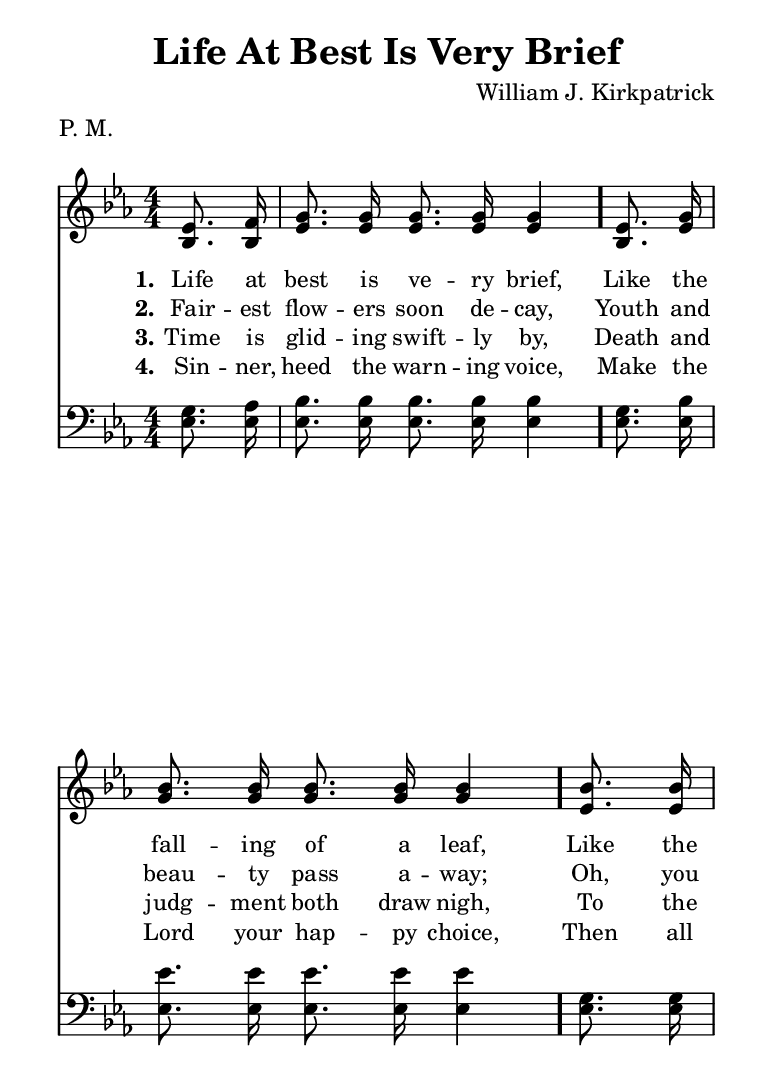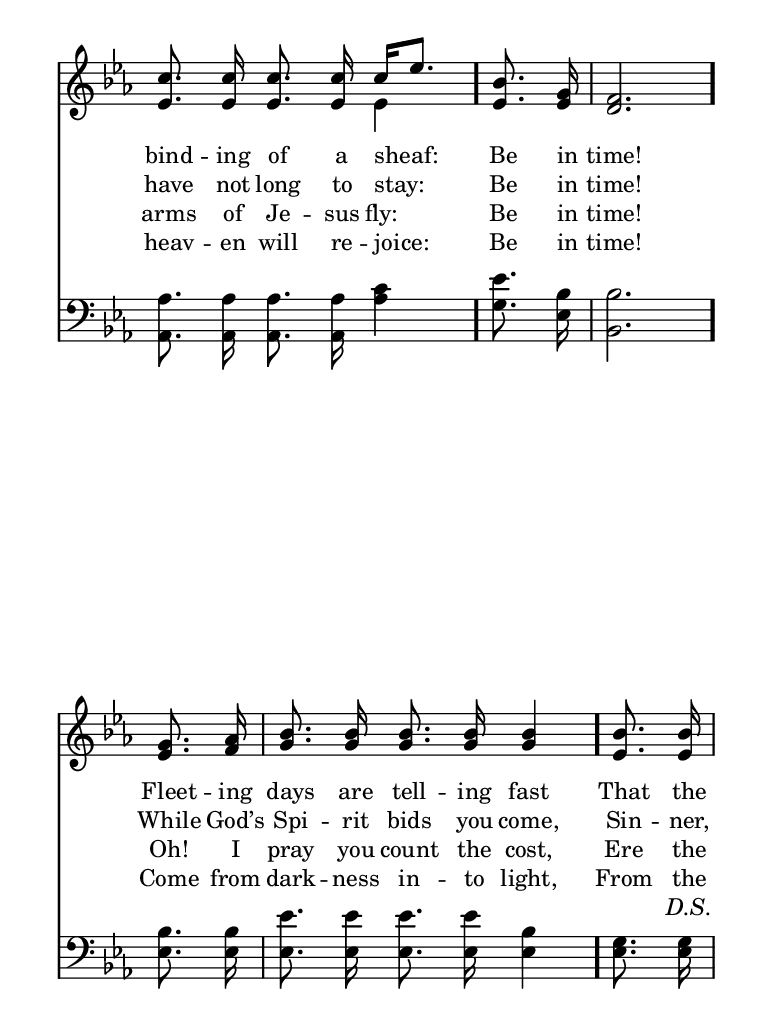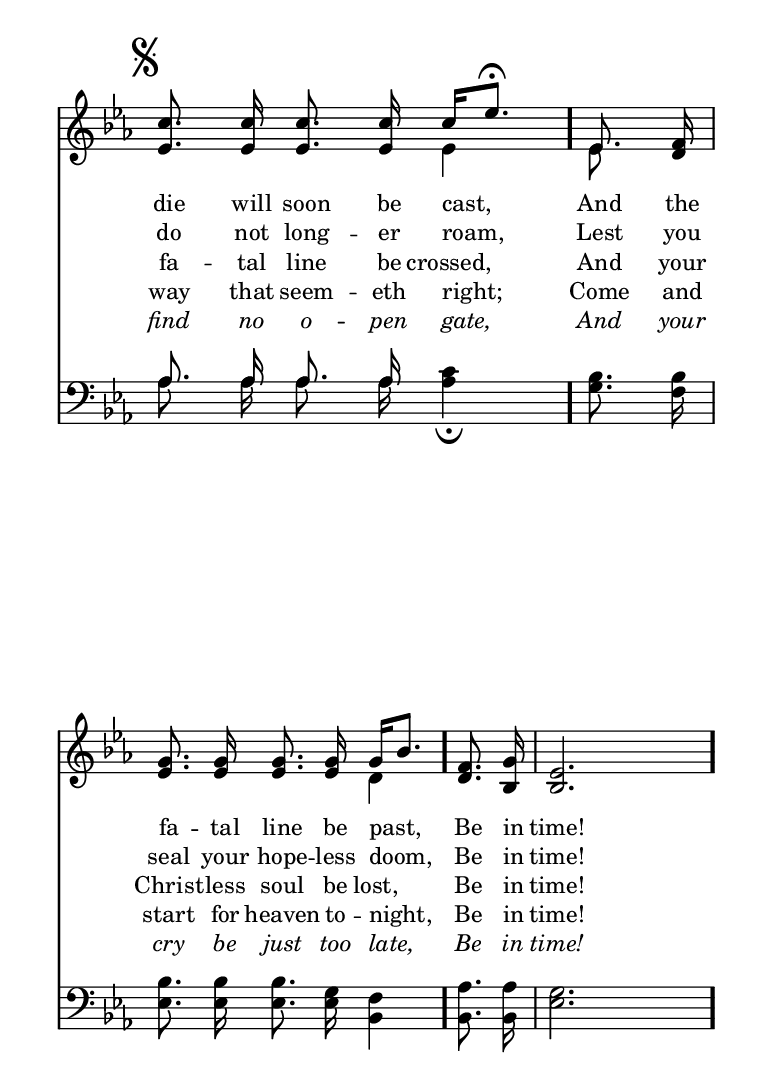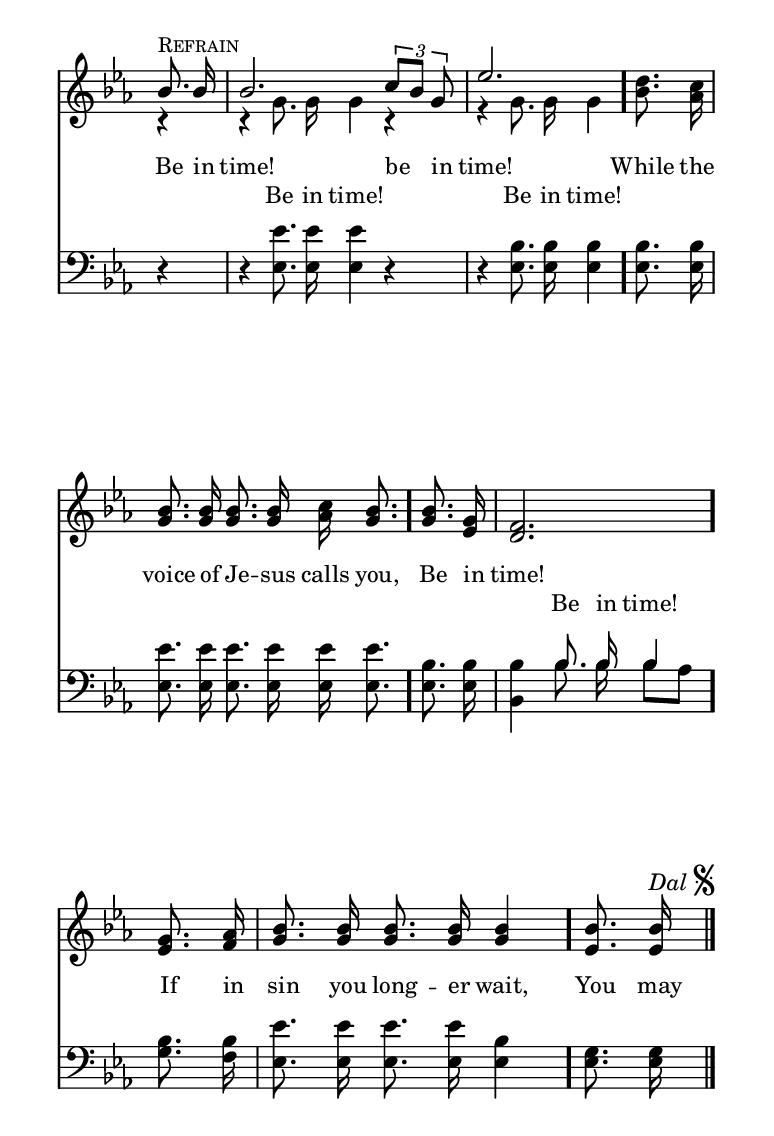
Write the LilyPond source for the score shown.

\include "common/global.ily"
\paper {
  \include "common/paper.ily"
  ragged-last-bottom = ##t
  systems-per-page = #(cond (is-eogsized 4) (#t #f))
  page-count = #(cond (is-eogsized 2) (#t #f))
  system-count = #(cond (is-eogsized 6) (#t #f))
}

\header{
  %gospel
  hymnnumber = "102"
  title = "Life At Best Is Very Brief"
  tunename = ""
  meter = "P. M."
  poet = ""
  composer = "William J. Kirkpatrick"
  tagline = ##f
}

% for fermata in MIDI
ta = { \tempo 4=80 }
tb = { \tempo 4=40 }
marksegno = { \mark \markup { \musicglyph #"scripts.segno" } }

patternAAds = { c8. c16 c8. c16 c4 }
patternAA = { \ta c8. c16 | \patternAAds }
patternABds = { \ta c8. c16 c8. c16 c16[ c8.] }
patternAB = { \ta c8. c16 \patternABds }
patternACds = { c8. c16 c8. c16 \tb c4 \ta }
patternAC = { \ta c8. c16 | \patternACds }

patternBA = { \ta c8. c16 | c2. }

patternCA = { \ta c8. c16 | c8. c16 c8. c16 c16 c8. }

lyricsInvis = { \override LyricText.stencil = ##f \override LyricHyphen.stencil = ##f }
lyricsVis = { \revert LyricText.stencil \revert LyricHyphen.stencil }

global = {
  \include "common/overrides.ily"
  \override Staff.TimeSignature.style = #'numbered
  \time 4/4
  \override Score.MetronomeMark.transparent = ##t % hide all fermata changes too
  \ta
  \key ees \major
  \partial 4
  \autoBeamOff
}

notesSoprano = {
\global
\relative c' {

  \changePitch \patternAA { ees f | g g g g g }
  \changePitch \patternAA { ees g | bes bes bes bes bes }
  \changePitch \patternAB { bes bes | c c c c c ees }
  \changePitch \patternBA { bes g | f }

  \changePitch \patternAA { g aes | bes bes bes bes bes}
  \changePitch \patternAB { bes bes | c c c c c ees \fermata }
  \changePitch \patternAB { ees, f | g g g g g bes }
  \changePitch \patternBA { f g | ees }

  << s^\markup { \small \caps "Refrain" }
  { \stemUp bes'8. bes16 | bes2. \tuplet 3/2 { c8[ bes] g } | ees'2. } >>
  \changePitch \patternCA { d c | bes bes bes bes c bes }
  bes8. g16 | f2.
  \changePitch \patternAA { g aes | bes bes bes bes bes }
  bes8. bes16^\markup { \italic { Dal } \raise #1 \musicglyph #"scripts.segno" }

  \bar "|."

}
}

notesSopranoDS = {
\relative c'' {
  \changePitch \patternABds { c c c c c ees \fermata }
  \changePitch \patternAB { ees, f | g g g g g bes }
  \changePitch \patternBA { f g | ees }
}
}

notesAlto = {
\global
\relative e' {

  \changePitch \patternAA { bes bes | ees ees ees ees ees }
  \changePitch \patternAA { bes ees | g g g g g }
  \changePitch \patternAA { ees ees | ees ees ees ees ees }
  \changePitch \patternBA { ees ees | d }

  \changePitch \patternAA { ees f | g g g g g }
  \changePitch \patternAA { ees ees | ees ees ees ees ees }
  \changePitch \patternAA { ees d | ees ees ees ees d }
  \changePitch \patternBA { d bes | bes }

  r4 | r4 g'8. g16 g4 r4 | r4 g8. g16 g4
  \changePitch \patternCA { bes aes | g g g g aes g }
  g8. ees16 | d2.
  \changePitch \patternAA { ees f | g g g g g }
  ees8. ees16

}
}

restsAlto = {

  \repeat unfold 32 \skip 4
  r4 | r4
  \skip 4 \skip 4
  r4 | r4

}

notesAltoDS = {
\relative e' {
  \changePitch \patternAAds { ees ees ees ees ees }
  \changePitch \patternAA { ees d | ees ees ees ees d }
  \changePitch \patternBA { d bes | bes }
}
}

notesAltoSecond = {
\autoBeamOff
\relative e' {
\override NoteHead.font-size = #-4 {
\repeat unfold 29 \skip 4
bes4 c8. c16 bes4
}
}
}

notesTenor = {
\global
\relative a {

  \changePitch \patternAA { g aes | bes bes bes bes bes }
  \changePitch \patternAA { g bes | ees ees ees ees ees }
  \changePitch \patternAA { g, g | aes aes aes aes c }
  \changePitch \patternBA { ees bes | bes }

  \changePitch \patternAA { bes bes | ees ees ees ees bes }
  \changePitch \patternAA { g g | aes aes aes aes c }
  \changePitch \patternAA { bes bes | bes bes bes g f }
  \changePitch \patternBA { aes aes | g }

  r4 | r4 ees'8. ees16 ees4 r4 | r4 bes8. bes16 bes4
  \changePitch \patternCA { bes bes | ees ees ees ees ees ees }
  bes8. bes16 | bes4 bes8. bes16 bes4
  \changePitch \patternAA { bes bes | ees ees ees ees bes }
  g8. g16

}
}

notesTenorDS = {
\relative a {
  \changePitch \patternAAds { aes aes aes aes c }
  \changePitch \patternAA { bes bes | bes bes bes g f }
  \changePitch \patternBA { aes aes | g }
}
}

notesTenorSecond = {
\autoBeamOff
\relative a {
\override NoteHead.font-size = #-4 {
\repeat unfold 29 \skip 4
g4 aes8. aes16 g4
}
}
}

notesBass = {
\global
\relative f {

  \changePitch \patternAA { ees ees | ees ees ees ees ees }
  \changePitch \patternAA { ees ees | ees ees ees ees ees }
  \changePitch \patternAA { ees ees | aes, aes aes aes aes' }
  \changePitch \patternBA { g ees | bes }

  \changePitch \patternAA { ees ees | ees ees ees ees ees }
  \changePitch \patternAC { ees ees | aes aes aes aes aes_\fermata }
  \changePitch \patternAA { g f | ees ees ees ees bes }
  \changePitch \patternBA { bes bes | ees }

  r4 | r4 ees8. ees16 ees4 r4 | r4 ees8. ees16 ees4
  \changePitch \patternCA { ees ees | ees ees ees ees ees ees }
  ees8. ees16 | bes4 bes'8. bes16 bes8[ aes8]
  \changePitch \patternAA { g f | ees ees ees ees ees }
  ees8. ees16

}
}

notesBassDS = {
\relative f {
  \changePitch \patternACds { aes aes aes aes aes }
  \changePitch \patternAA { g f | ees ees ees ees bes }
  \changePitch \patternBA { bes bes | ees }
}
}

notesBassSecond = {
\autoBeamOff
\relative f, {
\override NoteHead.font-size = #-4 {
\repeat unfold 21 \skip 4
aes8. aes16 aes8. aes16
}
}
}

Refrain = \lyricmode {

%{HIDE>%} Be in time! be in time! \bar "." %{<HIDE%}
%LYRICS Be in time ... be in time ... \bar "."
While the voice of Je -- sus calls you, \bar "."
Be in time! \bar "."
If in sin you long -- er wait, \bar "."
You may %LYRICS find no open gate, % \bar "."
%LYRICS And your cry be just too late,
%LYRICS Be in time!

}

underWords = \lyricmode {

{ \repeat unfold 48 { \skip 4 } }
Be in time! Be in time!
{ \repeat unfold 11 { \skip 4 } }
Be in time!

}

segnoWords = \lyricmode {

{ \repeat unfold 32 { \skip 4 } }
\override LyricText #'font-shape = #'italic
D.S. find no o -- pen gate,
And your cry be just too late,
Be in time!

}

wordsA = \lyricmode {
\set stanza = "1."

Life at best is ve -- ry brief, \bar "."
Like the fall -- ing of a leaf, \bar "."
Like the bind -- ing of a sheaf: \bar "."
Be in time! \bar "."
Fleet -- ing days are tell -- ing fast \bar "."
That the %{HIDE>%} \marksegno %{<HIDE%} die will soon be cast, \bar "."
And the fa -- tal line be past, \bar "."
Be in time! \bar "."

}

wordsB = \lyricmode {
\set stanza = "2."

Fair -- est flow -- ers soon de -- cay,
Youth and beau -- ty pass a -- way;
Oh, you have not long to stay:
Be in time!
While God’s Spi -- rit bids you come,
Sin -- ner, do not long -- er roam,
Lest you seal your hope -- less doom,
Be in time!

\Refrain

}

wordsC = \lyricmode {
\set stanza = "3."

Time is glid -- ing swift -- ly by,
Death and judg -- ment both draw nigh,
To the arms of Je -- sus fly:
Be in time!
Oh! I pray you count the cost,
Ere the fa -- tal line be crossed,
And your Christ -- less soul be lost,
Be in time!

}

wordsD = \lyricmode {
\set stanza = "4."

Sin -- ner, heed the warn -- ing voice,
Make the Lord your hap -- py choice,
Then all heav -- en will re -- joice:
Be in time!
Come from dark -- ness in -- to light,
From the way that seem -- eth right;
Come and start for heaven to -- night,
Be in time!

}

music = \context ChoirStaff <<
    \context Staff = upper <<
      \set Staff.autoBeaming = ##f
      \set ChoirStaff.systemStartDelimiter = #'SystemStartBar
      \set ChoirStaff.printPartCombineTexts = ##f
      \partcombine #'(2 . 9) \notesSoprano \notesAlto
      \context NullVoice = sopranos { \voiceOne << \notesSoprano >> }
      \context NullVoice = altos { \voiceTwo << \notesAlto >> }
      \context Voice = altosRests { \voiceTwo << \restsAlto >> }
      \context NullVoice = altosSecond { \voiceFour << \notesAltoSecond >> }
      \context Lyrics = one   \lyricsto sopranos \wordsA
      \context Lyrics = two   \lyricsto sopranos \wordsB
      \context Lyrics = three \lyricsto sopranos \wordsC
      \context Lyrics = four  \lyricsto sopranos \wordsD
    >>
    \new Lyrics \with { alignAboveContext = men } \lyricsto sopranos \segnoWords
    \context Staff = men <<
      \set Staff.autoBeaming = ##f
      \clef bass
      \set ChoirStaff.printPartCombineTexts = ##f
      \partcombine #'(2 . 9) \notesTenor \notesBass
      \context NullVoice = tenors { \voiceOne << \notesTenor >> }
      \context NullVoice = tenorsSecond { \voiceThree << \notesTenorSecond >> }
      \context NullVoice = basses { \voiceTwo << \notesBass >> }
      \context NullVoice = bassesSecond { \voiceFour << \notesBassSecond >> }
    >>
    \context Lyrics = three  \lyricsto tenors \underWords % XXX this causes alignment issues with soprano words ("fly", "lost")
  >>

musicDS = \context ChoirStaff <<
    \context Staff = upper <<
      \set Staff.autoBeaming = ##f
      \set ChoirStaff.systemStartDelimiter = #'SystemStartBar
      \context Voice  = sopranos { \voiceOne { \notesSoprano \notesSopranoDS } }
      \context Voice  = altos { \voiceTwo { \notesAlto \notesAltoDS } }
      \context Voice  = altosSecond { \voiceFour << \notesAltoSecond >> }
    >>
    \context Staff = men <<
      \set Staff.autoBeaming = ##f
      \clef bass
      \context Voice  = tenors { \voiceOne { \notesTenor \notesTenorDS } }
      \context Voice  = tenorsSecond { \voiceThree << \notesTenorSecond >> }
      \context Voice  = basses { \voiceTwo { \notesBass \notesBassDS } }
      \context Voice  = bassesSecond { \voiceFour << \notesBassSecond >> }
    >>
  >>

\score {
  \music
  \layout {
    \include "common/layout.ily"
  }
}

\score {
  \musicDS
  \midi{
    \include "common/midi.ily"
  }
}

\version "2.19.49"  % necessary for upgrading to future LilyPond versions.

% vi:set et ts=2 sw=2 ai nocindent syntax=lilypond:
